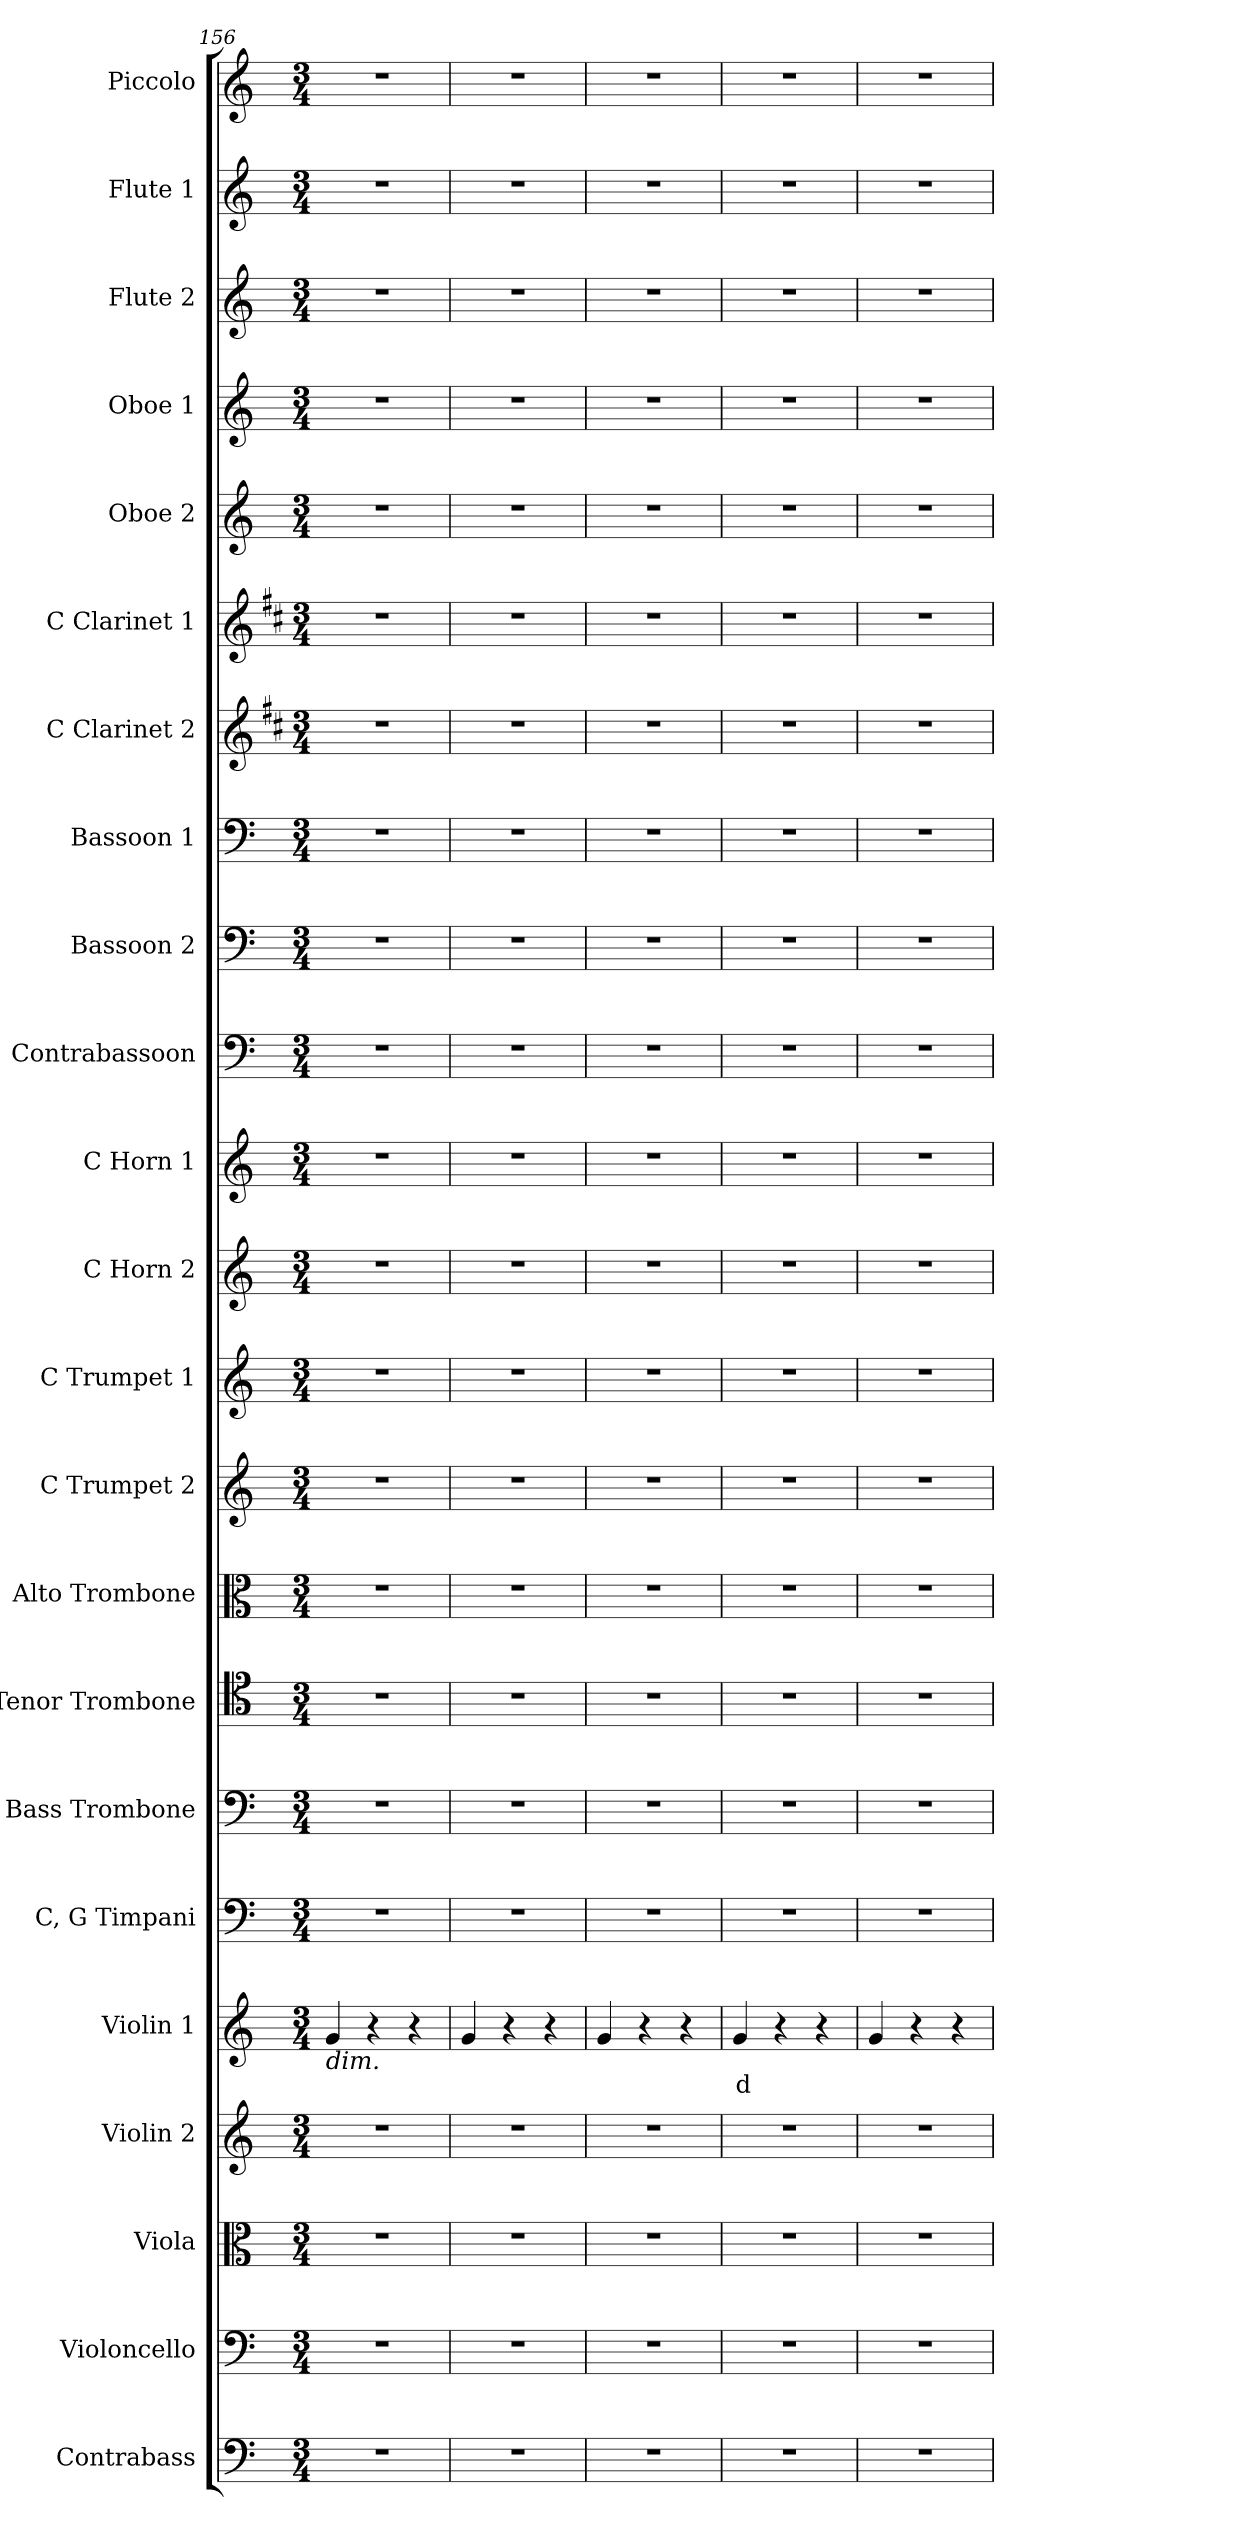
**kern	**kern	**kern	**kern	**kern	**text	**kern	**kern	**kern	**kern	**kern	**kern	**kern	**kern	**kern	**kern	**kern	**kern	**kern	**kern	**kern	**kern	**kern	**kern
*part23	*part22	*part21	*part20	*part19	*part19	*part18	*part17	*part16	*part15	*part14	*part13	*part12	*part11	*part10	*part9	*part8	*part7	*part6	*part5	*part4	*part3	*part2	*part1
*staff23	*staff22	*staff21	*staff20	*staff19	*staff19	*staff18	*staff17	*staff16	*staff15	*staff14	*staff13	*staff12	*staff11	*staff10	*staff9	*staff8	*staff7	*staff6	*staff5	*staff4	*staff3	*staff2	*staff1
*I"Contrabass	*I"Violoncello	*I"Viola	*I"Violin 2	*I"Violin 1	*	*I"C, G Timpani	*I"Bass Trombone	*I"Tenor Trombone	*I"Alto Trombone	*I"C Trumpet 2	*I"C Trumpet 1	*I"C Horn 2	*I"C Horn 1	*I"Contrabassoon	*I"Bassoon 2	*I"Bassoon 1	*I"C Clarinet 2	*I"C Clarinet 1	*I"Oboe 2	*I"Oboe 1	*I"Flute 2	*I"Flute 1	*I"Piccolo
*I'Cb	*I'Vc	*I'Vla	*I'Vln 2	*I'Vln 1	*	*I'Timp	*I'B Trb	*I'T Trb	*I'A Trb	*I'Tpt 2	*I'Tpt 1	*I'Hn 2	*I'Hn 1	*I'C Bsn	*I'Bsn 2	*I'Bsn 1	*I'Cl 2	*I'Cl 1	*I'Ob 2	*I'Ob 1	*I'Fl 2	*I'Fl 1	*I'Picc
*clefF4	*clefF4	*clefC3	*clefG2	*clefG2	*	*clefF4	*clefF4	*clefC4	*clefC3	*clefG2	*clefG2	*clefG2	*clefG2	*clefF4	*clefF4	*clefF4	*clefG2	*clefG2	*clefG2	*clefG2	*clefG2	*clefG2	*clefG2
*ITrd7c12	*	*	*	*	*	*	*	*	*	*	*	*ITrd7c12	*ITrd7c12	*ITrd7c12	*	*	*ITrd1c2	*ITrd1c2	*	*	*	*	*ITrd-7c-12
*k[]	*k[]	*k[]	*k[]	*k[]	*	*k[]	*k[]	*k[]	*k[]	*k[]	*k[]	*k[]	*k[]	*k[]	*k[]	*k[]	*k[]	*k[]	*k[]	*k[]	*k[]	*k[]	*k[]
*M3/4	*M3/4	*M3/4	*M3/4	*M3/4	*	*M3/4	*M3/4	*M3/4	*M3/4	*M3/4	*M3/4	*M3/4	*M3/4	*M3/4	*M3/4	*M3/4	*M3/4	*M3/4	*M3/4	*M3/4	*M3/4	*M3/4	*M3/4
=156	=156	=156	=156	=156	=156	=156	=156	=156	=156	=156	=156	=156	=156	=156	=156	=156	=156	=156	=156	=156	=156	=156	=156
!	!	!	!	!LO:TX:b:i:t=dim.	!	!	!	!	!	!	!	!	!	!	!	!	!	!	!	!	!	!	!
2.r	2.r	2.r	2.r	4g/	.	2.r	2.r	2.r	2.r	2.r	2.r	2.r	2.r	2.r	2.r	2.r	2.r	2.r	2.r	2.r	2.r	2.r	2.r
.	.	.	.	4r	.	.	.	.	.	.	.	.	.	.	.	.	.	.	.	.	.	.	.
.	.	.	.	4r	.	.	.	.	.	.	.	.	.	.	.	.	.	.	.	.	.	.	.
=157	=157	=157	=157	=157	=157	=157	=157	=157	=157	=157	=157	=157	=157	=157	=157	=157	=157	=157	=157	=157	=157	=157	=157
2.r	2.r	2.r	2.r	4g/	.	2.r	2.r	2.r	2.r	2.r	2.r	2.r	2.r	2.r	2.r	2.r	2.r	2.r	2.r	2.r	2.r	2.r	2.r
.	.	.	.	4r	.	.	.	.	.	.	.	.	.	.	.	.	.	.	.	.	.	.	.
.	.	.	.	4r	.	.	.	.	.	.	.	.	.	.	.	.	.	.	.	.	.	.	.
=158	=158	=158	=158	=158	=158	=158	=158	=158	=158	=158	=158	=158	=158	=158	=158	=158	=158	=158	=158	=158	=158	=158	=158
2.r	2.r	2.r	2.r	4g/	.	2.r	2.r	2.r	2.r	2.r	2.r	2.r	2.r	2.r	2.r	2.r	2.r	2.r	2.r	2.r	2.r	2.r	2.r
.	.	.	.	4r	.	.	.	.	.	.	.	.	.	.	.	.	.	.	.	.	.	.	.
.	.	.	.	4r	.	.	.	.	.	.	.	.	.	.	.	.	.	.	.	.	.	.	.
=159	=159	=159	=159	=159	=159	=159	=159	=159	=159	=159	=159	=159	=159	=159	=159	=159	=159	=159	=159	=159	=159	=159	=159
!	!	!	!	!	!LO:LY:b:color=#FF0000	!	!	!	!	!	!	!	!	!	!	!	!	!	!	!	!	!	!
2.r	2.r	2.r	2.r	4g/	d	2.r	2.r	2.r	2.r	2.r	2.r	2.r	2.r	2.r	2.r	2.r	2.r	2.r	2.r	2.r	2.r	2.r	2.r
.	.	.	.	4r	.	.	.	.	.	.	.	.	.	.	.	.	.	.	.	.	.	.	.
.	.	.	.	4r	.	.	.	.	.	.	.	.	.	.	.	.	.	.	.	.	.	.	.
=160	=160	=160	=160	=160	=160	=160	=160	=160	=160	=160	=160	=160	=160	=160	=160	=160	=160	=160	=160	=160	=160	=160	=160
2.r	2.r	2.r	2.r	4g/	.	2.r	2.r	2.r	2.r	2.r	2.r	2.r	2.r	2.r	2.r	2.r	2.r	2.r	2.r	2.r	2.r	2.r	2.r
.	.	.	.	4r	.	.	.	.	.	.	.	.	.	.	.	.	.	.	.	.	.	.	.
.	.	.	.	4r	.	.	.	.	.	.	.	.	.	.	.	.	.	.	.	.	.	.	.
=	=	=	=	=	=	=	=	=	=	=	=	=	=	=	=	=	=	=	=	=	=	=	=
*-	*-	*-	*-	*-	*-	*-	*-	*-	*-	*-	*-	*-	*-	*-	*-	*-	*-	*-	*-	*-	*-	*-	*-
